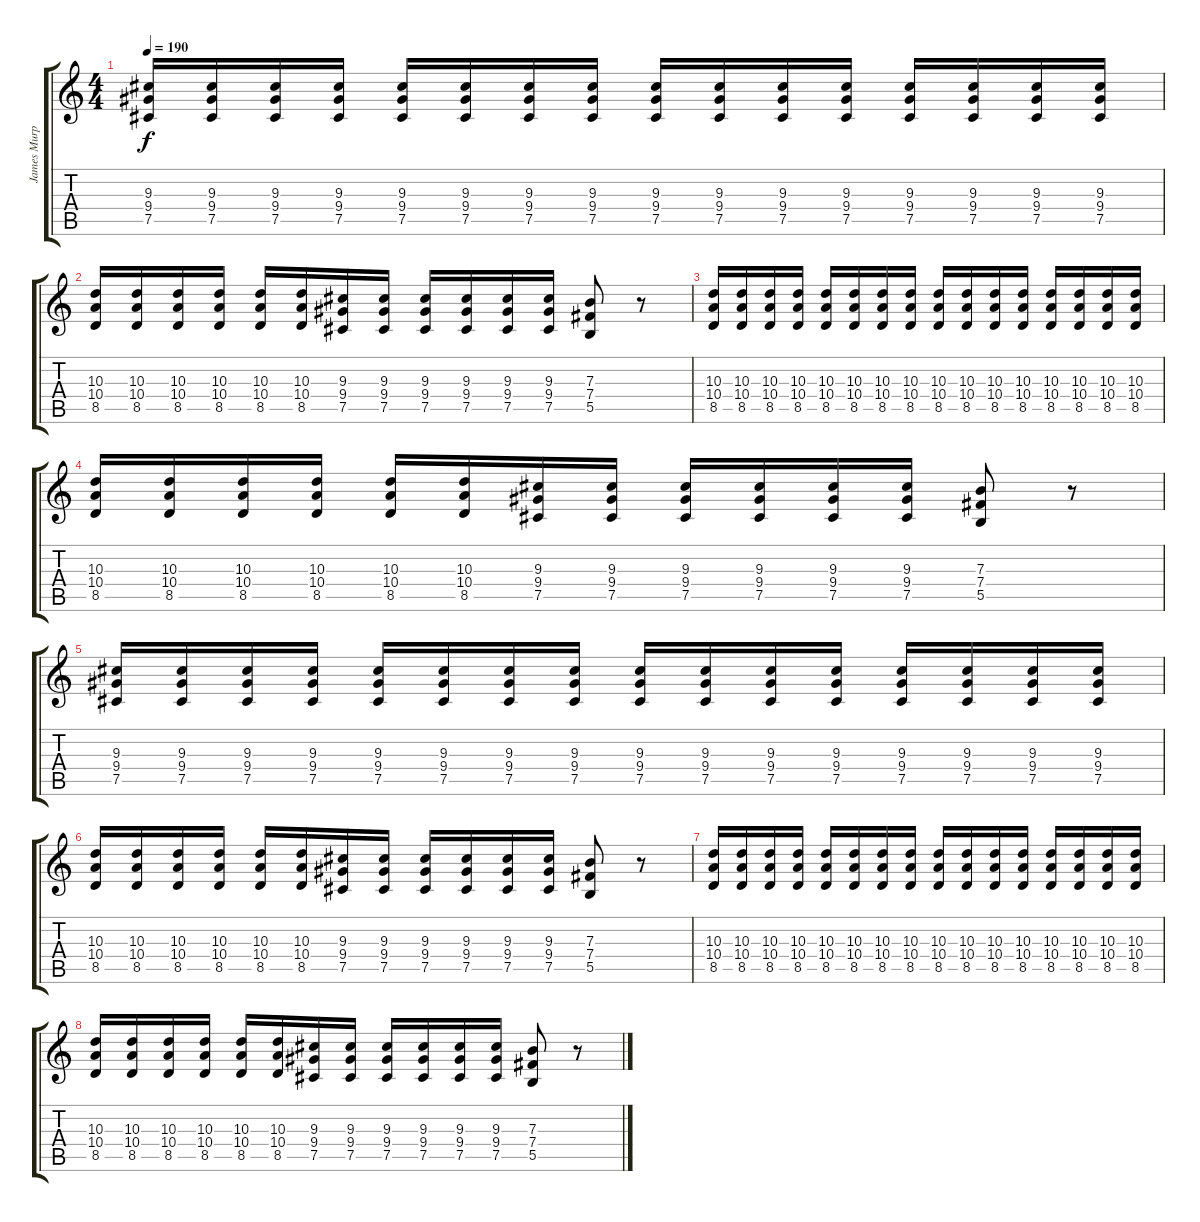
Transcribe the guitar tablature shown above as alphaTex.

\track ("James Murphy" "James Murp") {instrument distortionguitar}
\staff {score tabs}
\tuning (Db4 Ab3 E3 B2 Gb2 Db2) {hide}
\ts (4 4)
\tempo 190
\clef g2
\ks c
(9.3 9.4 7.5).16{dy f} (9.3 9.4 7.5).16 (9.3 9.4 7.5).16 (9.3 9.4 7.5).16 (9.3 9.4 7.5).16 (9.3 9.4 7.5).16 (9.3 9.4 7.5).16 (9.3 9.4 7.5).16 (9.3 9.4 7.5).16 (9.3 9.4 7.5).16 (9.3 9.4 7.5).16 (9.3 9.4 7.5).16 (9.3 9.4 7.5).16 (9.3 9.4 7.5).16 (9.3 9.4 7.5).16 (9.3 9.4 7.5).16 |
(10.3 10.4 8.5).16 (10.3 10.4 8.5).16 (10.3 10.4 8.5).16 (10.3 10.4 8.5).16 (10.3 10.4 8.5).16 (10.3 10.4 8.5).16 (9.3 9.4 7.5).16 (9.3 9.4 7.5).16 (9.3 9.4 7.5).16 (9.3 9.4 7.5).16 (9.3 9.4 7.5).16 (9.3 9.4 7.5).16 (7.3 7.4 5.5).8 r.8 |
(10.3 10.4 8.5).16 (10.3 10.4 8.5).16 (10.3 10.4 8.5).16 (10.3 10.4 8.5).16 (10.3 10.4 8.5).16 (10.3 10.4 8.5).16 (10.3 10.4 8.5).16 (10.3 10.4 8.5).16 (10.3 10.4 8.5).16 (10.3 10.4 8.5).16 (10.3 10.4 8.5).16 (10.3 10.4 8.5).16 (10.3 10.4 8.5).16 (10.3 10.4 8.5).16 (10.3 10.4 8.5).16 (10.3 10.4 8.5).16 |
(10.3 10.4 8.5).16 (10.3 10.4 8.5).16 (10.3 10.4 8.5).16 (10.3 10.4 8.5).16 (10.3 10.4 8.5).16 (10.3 10.4 8.5).16 (9.3 9.4 7.5).16 (9.3 9.4 7.5).16 (9.3 9.4 7.5).16 (9.3 9.4 7.5).16 (9.3 9.4 7.5).16 (9.3 9.4 7.5).16 (7.3 7.4 5.5).8 r.8 |
(9.3 9.4 7.5).16 (9.3 9.4 7.5).16 (9.3 9.4 7.5).16 (9.3 9.4 7.5).16 (9.3 9.4 7.5).16 (9.3 9.4 7.5).16 (9.3 9.4 7.5).16 (9.3 9.4 7.5).16 (9.3 9.4 7.5).16 (9.3 9.4 7.5).16 (9.3 9.4 7.5).16 (9.3 9.4 7.5).16 (9.3 9.4 7.5).16 (9.3 9.4 7.5).16 (9.3 9.4 7.5).16 (9.3 9.4 7.5).16 |
(10.3 10.4 8.5).16 (10.3 10.4 8.5).16 (10.3 10.4 8.5).16 (10.3 10.4 8.5).16 (10.3 10.4 8.5).16 (10.3 10.4 8.5).16 (9.3 9.4 7.5).16 (9.3 9.4 7.5).16 (9.3 9.4 7.5).16 (9.3 9.4 7.5).16 (9.3 9.4 7.5).16 (9.3 9.4 7.5).16 (7.3 7.4 5.5).8 r.8 |
(10.3 10.4 8.5).16 (10.3 10.4 8.5).16 (10.3 10.4 8.5).16 (10.3 10.4 8.5).16 (10.3 10.4 8.5).16 (10.3 10.4 8.5).16 (10.3 10.4 8.5).16 (10.3 10.4 8.5).16 (10.3 10.4 8.5).16 (10.3 10.4 8.5).16 (10.3 10.4 8.5).16 (10.3 10.4 8.5).16 (10.3 10.4 8.5).16 (10.3 10.4 8.5).16 (10.3 10.4 8.5).16 (10.3 10.4 8.5).16 |
(10.3 10.4 8.5).16 (10.3 10.4 8.5).16 (10.3 10.4 8.5).16 (10.3 10.4 8.5).16 (10.3 10.4 8.5).16 (10.3 10.4 8.5).16 (9.3 9.4 7.5).16 (9.3 9.4 7.5).16 (9.3 9.4 7.5).16 (9.3 9.4 7.5).16 (9.3 9.4 7.5).16 (9.3 9.4 7.5).16 (7.3 7.4 5.5).8 r.8
